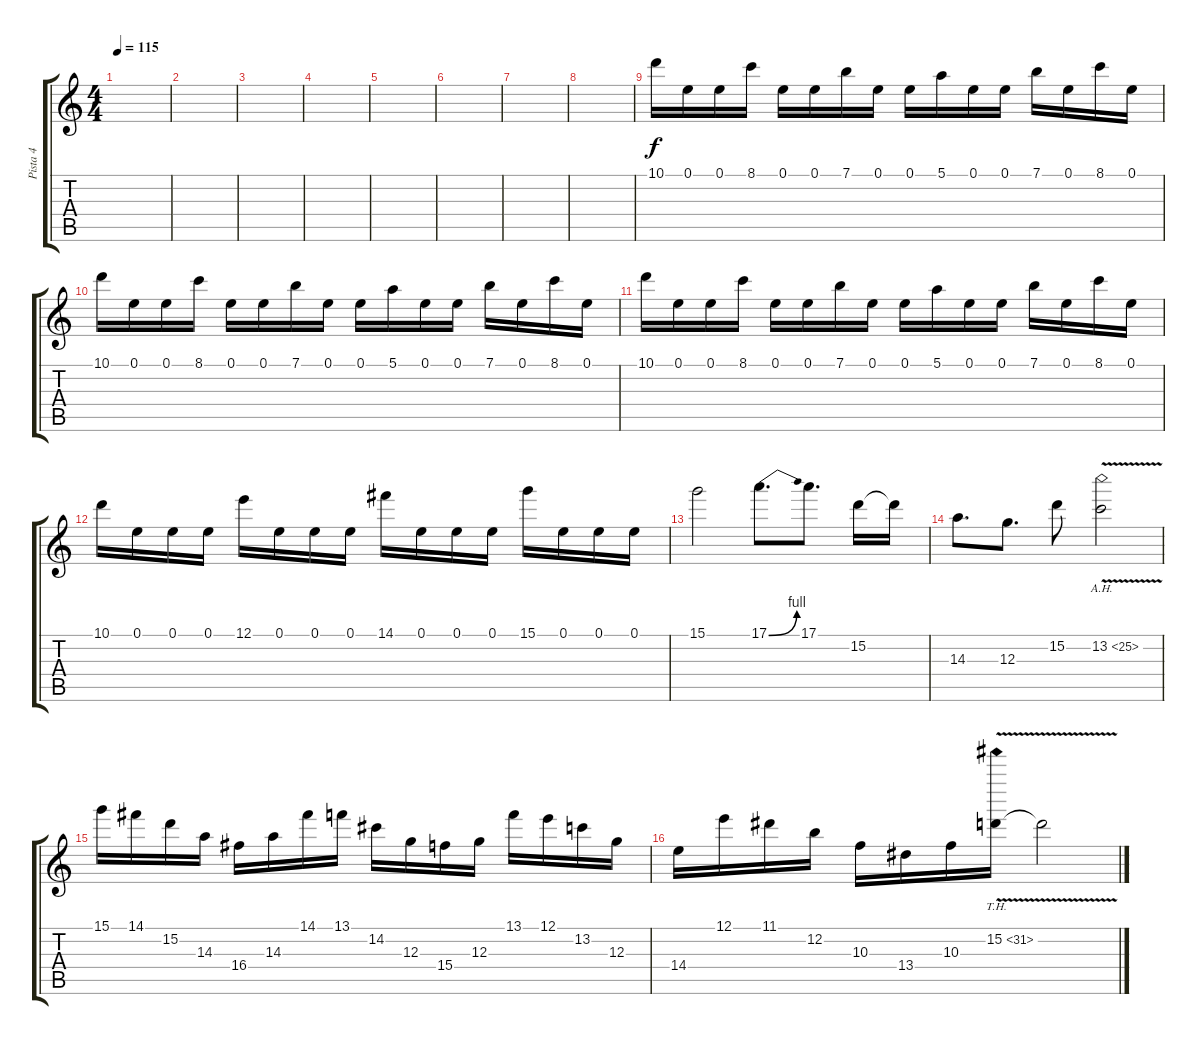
\track ("Pista 4" "Pista 4") {instrument distortionguitar}
\staff {score tabs}
\tuning (E4 B3 G3 D3 A2 E2) {hide}
\ts (4 4)
\tempo 115
\clef g2
\ks c
|
|
|
|
|
|
|
|
10.1.16 0.1.16 0.1.16 8.1.16 0.1.16 0.1.16 7.1.16 0.1.16 0.1.16 5.1.16 0.1.16 0.1.16 7.1.16 0.1.16 8.1.16 0.1.16 |
10.1.16 0.1.16 0.1.16 8.1.16 0.1.16 0.1.16 7.1.16 0.1.16 0.1.16 5.1.16 0.1.16 0.1.16 7.1.16 0.1.16 8.1.16 0.1.16 |
10.1.16 0.1.16 0.1.16 8.1.16 0.1.16 0.1.16 7.1.16 0.1.16 0.1.16 5.1.16 0.1.16 0.1.16 7.1.16 0.1.16 8.1.16 0.1.16 |
10.1.16 0.1.16 0.1.16 0.1.16 12.1.16 0.1.16 0.1.16 0.1.16 14.1.16 0.1.16 0.1.16 0.1.16 15.1.16 0.1.16 0.1.16 0.1.16 |
15.1.2 17.1{be (bend 0 0 60 4)}.8{d} 17.1.8{d} 15.2.16 15.2{t}.16 |
14.3.8{d} 12.3.8{d} 15.2.8 13.2{ah 12 v}.2 |
15.1.16 14.1.16 15.2.16 14.3.16 16.4.16 14.3.16 14.1.16 13.1.16 14.2.16 12.3.16 15.4.16 12.3.16 13.1.16 12.1.16 13.2.16 12.3.16 |
14.4.16 12.1.16 11.1.16 12.2.16 10.3.16 13.4.16 10.3.16 15.2{th 16 v}.16 15.2{t}.2
